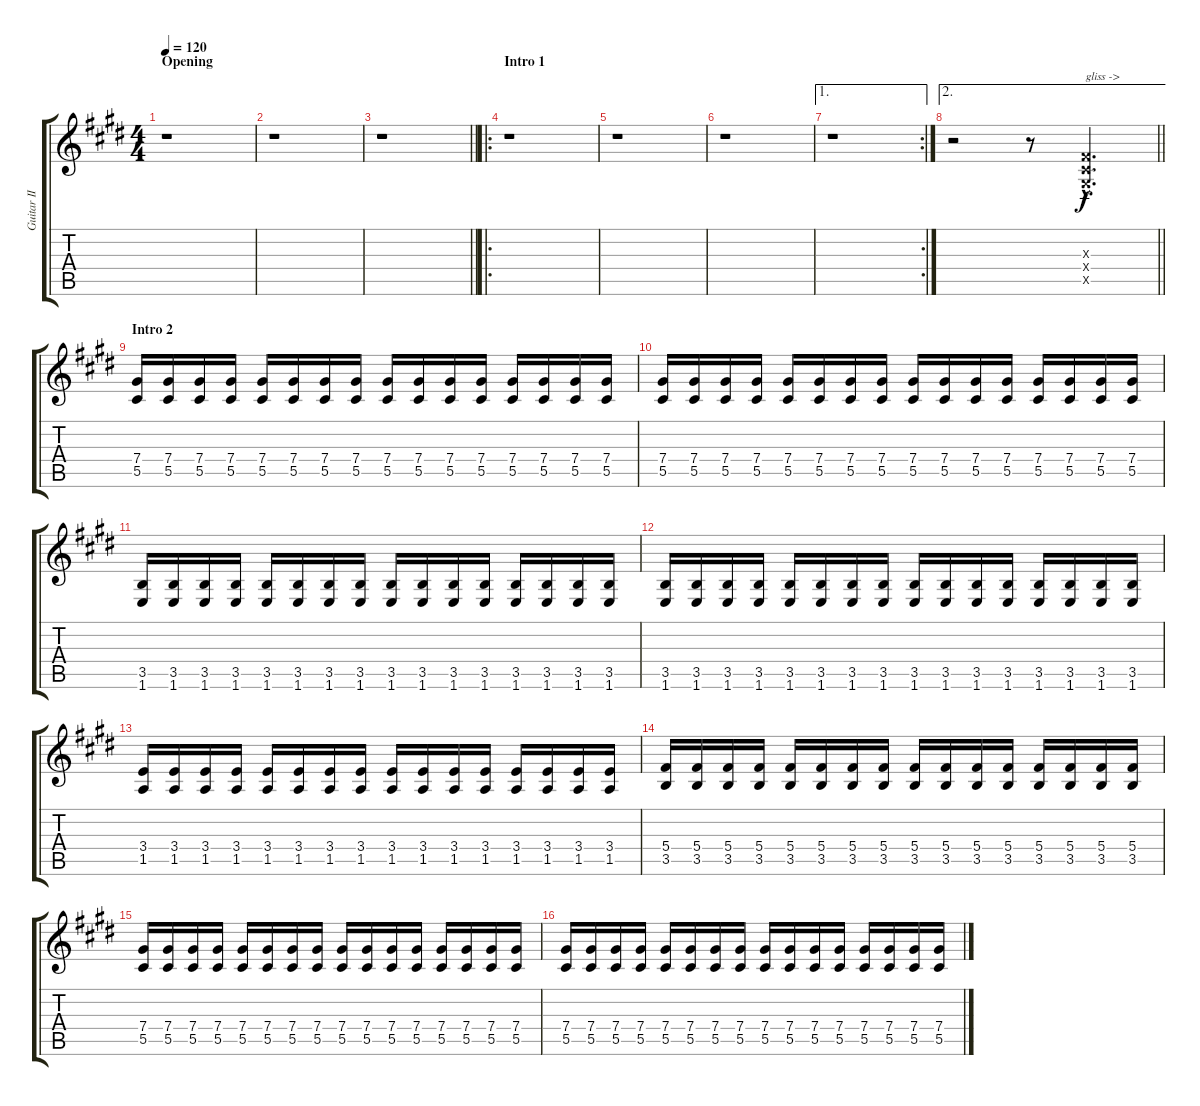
\track ("Guitar II (Sugizo)" "Guitar II ") {instrument distortionguitar}
\staff {score tabs}
\tuning (Eb4 Bb3 Gb3 Db3 Ab2 Eb2) {hide}
\ts (4 4)
\section ("" "Opening")
\tempo 120
\clef g2
\ks e
r.1{dy f instrument distortionguitar} |
r.1 |
\barLineRight lightlight
r.1 |
\ro
\section ("" "Intro 1")
r.1 |
r.1 |
r.1 |
\ae 1
\rc 2
r.1 |
\ae 2
\barLineRight lightlight
r.2 r.8 (0.3{hac x} 0.4{hac x} 0.5{hac x}).4{d txt "gliss ->"} |
\section ("" "Intro 2")
(7.4 5.5).16 (7.4 5.5).16 (7.4 5.5).16 (7.4 5.5).16 (7.4 5.5).16 (7.4 5.5).16 (7.4 5.5).16 (7.4 5.5).16 (7.4 5.5).16 (7.4 5.5).16 (7.4 5.5).16 (7.4 5.5).16 (7.4 5.5).16 (7.4 5.5).16 (7.4 5.5).16 (7.4 5.5).16 |
(7.4 5.5).16 (7.4 5.5).16 (7.4 5.5).16 (7.4 5.5).16 (7.4 5.5).16 (7.4 5.5).16 (7.4 5.5).16 (7.4 5.5).16 (7.4 5.5).16 (7.4 5.5).16 (7.4 5.5).16 (7.4 5.5).16 (7.4 5.5).16 (7.4 5.5).16 (7.4 5.5).16 (7.4 5.5).16 |
(3.5 1.6).16 (3.5 1.6).16 (3.5 1.6).16 (3.5 1.6).16 (3.5 1.6).16 (3.5 1.6).16 (3.5 1.6).16 (3.5 1.6).16 (3.5 1.6).16 (3.5 1.6).16 (3.5 1.6).16 (3.5 1.6).16 (3.5 1.6).16 (3.5 1.6).16 (3.5 1.6).16 (3.5 1.6).16 |
(3.5 1.6).16 (3.5 1.6).16 (3.5 1.6).16 (3.5 1.6).16 (3.5 1.6).16 (3.5 1.6).16 (3.5 1.6).16 (3.5 1.6).16 (3.5 1.6).16 (3.5 1.6).16 (3.5 1.6).16 (3.5 1.6).16 (3.5 1.6).16 (3.5 1.6).16 (3.5 1.6).16 (3.5 1.6).16 |
(3.4 1.5).16 (3.4 1.5).16 (3.4 1.5).16 (3.4 1.5).16 (3.4 1.5).16 (3.4 1.5).16 (3.4 1.5).16 (3.4 1.5).16 (3.4 1.5).16 (3.4 1.5).16 (3.4 1.5).16 (3.4 1.5).16 (3.4 1.5).16 (3.4 1.5).16 (3.4 1.5).16 (3.4 1.5).16 |
(5.4 3.5).16 (5.4 3.5).16 (5.4 3.5).16 (5.4 3.5).16 (5.4 3.5).16 (5.4 3.5).16 (5.4 3.5).16 (5.4 3.5).16 (5.4 3.5).16 (5.4 3.5).16 (5.4 3.5).16 (5.4 3.5).16 (5.4 3.5).16 (5.4 3.5).16 (5.4 3.5).16 (5.4 3.5).16 |
(7.4 5.5).16 (7.4 5.5).16 (7.4 5.5).16 (7.4 5.5).16 (7.4 5.5).16 (7.4 5.5).16 (7.4 5.5).16 (7.4 5.5).16 (7.4 5.5).16 (7.4 5.5).16 (7.4 5.5).16 (7.4 5.5).16 (7.4 5.5).16 (7.4 5.5).16 (7.4 5.5).16 (7.4 5.5).16 |
(7.4 5.5).16 (7.4 5.5).16 (7.4 5.5).16 (7.4 5.5).16 (7.4 5.5).16 (7.4 5.5).16 (7.4 5.5).16 (7.4 5.5).16 (7.4 5.5).16 (7.4 5.5).16 (7.4 5.5).16 (7.4 5.5).16 (7.4 5.5).16 (7.4 5.5).16 (7.4 5.5).16 (7.4 5.5).16
